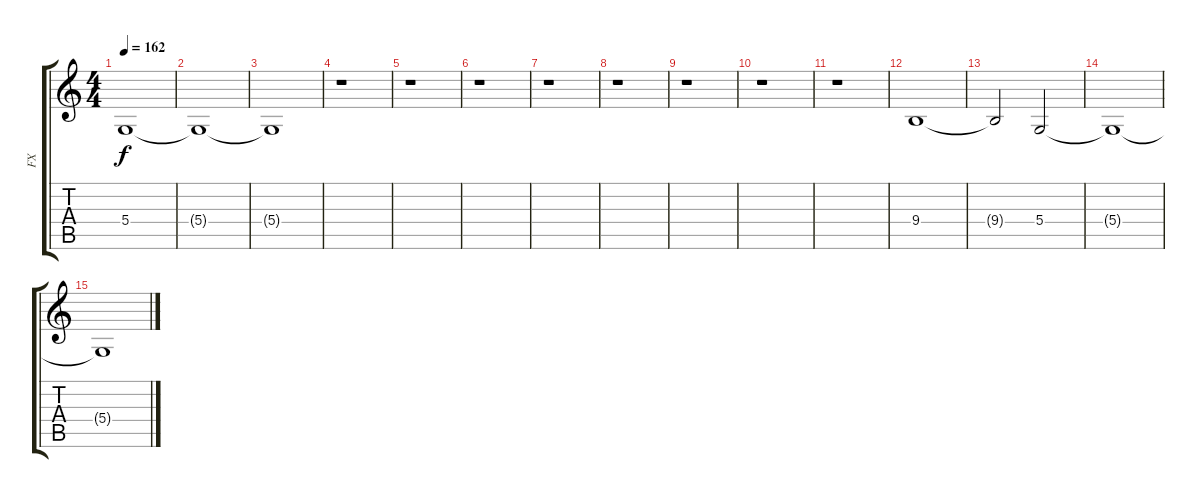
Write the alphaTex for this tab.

\track ("FX" "FX") {instrument fx6goblins}
\staff {score tabs}
\tuning (E4 B3 G3 D3 A2 E2) {hide}
\ts (4 4)
\tempo 162
\clef g2
\ks c
5.4{t}.1{dy f} |
5.4{t}.1 |
5.4{t}.1 |
r.1 |
r.1 |
r.1 |
r.1 |
r.1 |
r.1 |
r.1 |
r.1 |
9.4.1 |
9.4{t}.2 5.4.2{volume 0} |
5.4{t}.1 |
5.4{t}.1
